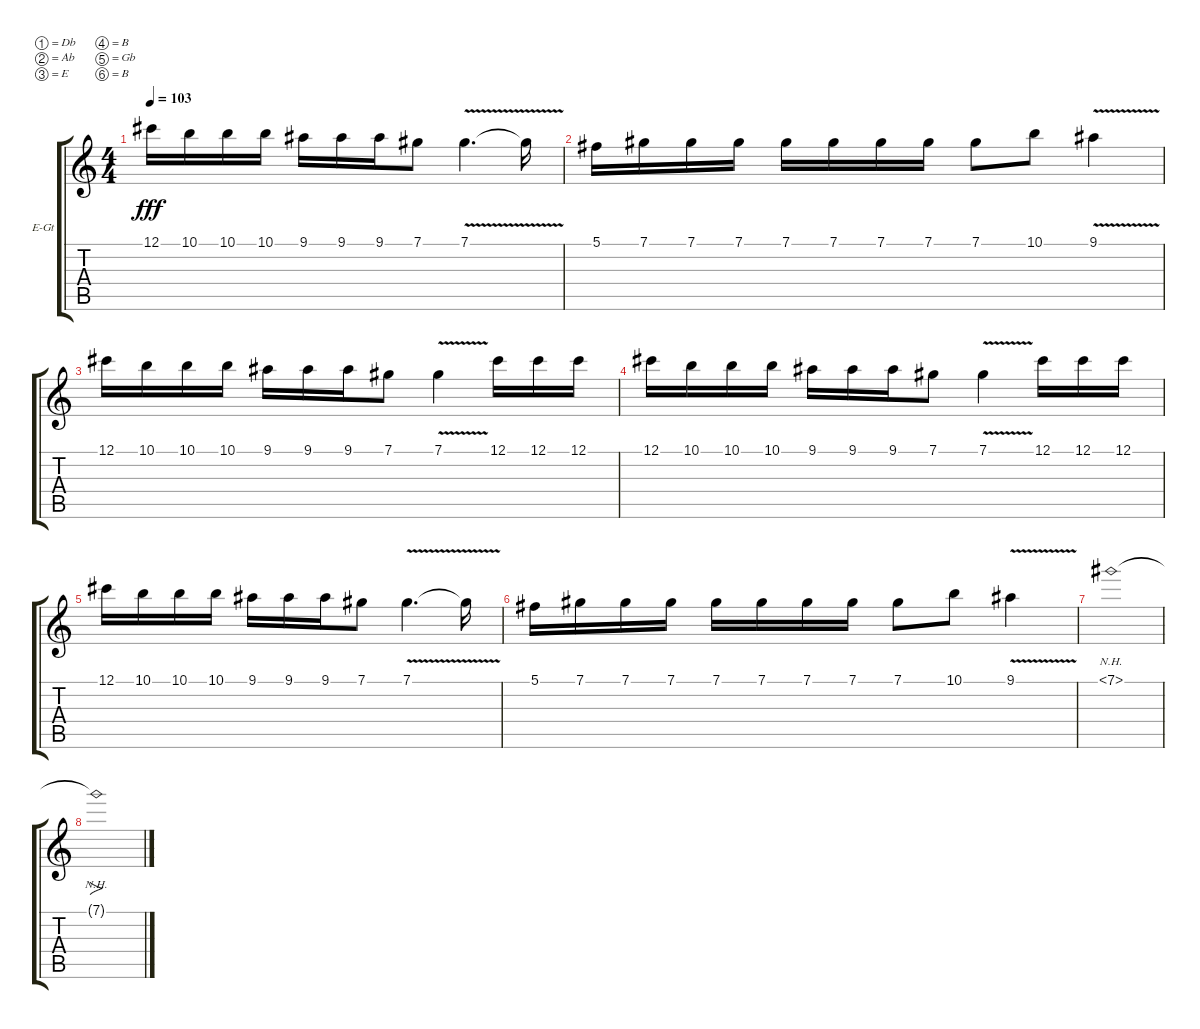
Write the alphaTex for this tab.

\bracketExtendMode groupsimilarinstruments
\firstSystemTrackNameOrientation horizontal
\otherSystemsTrackNameOrientation horizontal
\track ("Ру - dist" "E-Gt") {instrument distortionguitar}
\staff {score tabs}
\tuning (Db4 Ab3 E3 B2 Gb2 B1)
\ts (4 4)
\tempo 103
\clef g2
\ks c
12.1.16{dy fff} 10.1.16 10.1.16 10.1.16 9.1.16 9.1.16 9.1.16 7.1.8 7.1{v}.4{d} 7.1{v t}.16 |
5.1.16 7.1.16 7.1.16 7.1.16 7.1.16 7.1.16 7.1.16 7.1.16 7.1.8 10.1.8 9.1{v}.4 |
12.1.16 10.1.16 10.1.16 10.1.16 9.1.16 9.1.16 9.1.16 7.1.8 7.1{v}.4 12.1.16 12.1.16 12.1.16 |
12.1.16 10.1.16 10.1.16 10.1.16 9.1.16 9.1.16 9.1.16 7.1.8 7.1{v}.4 12.1.16 12.1.16 12.1.16 |
12.1.16 10.1.16 10.1.16 10.1.16 9.1.16 9.1.16 9.1.16 7.1.8 7.1{v}.4{d} 7.1{v t}.16 |
5.1.16 7.1.16 7.1.16 7.1.16 7.1.16 7.1.16 7.1.16 7.1.16 7.1.8 10.1.8 9.1{v}.4 |
7.1{nh}.1 |
7.1{nh t}.1{fo}
